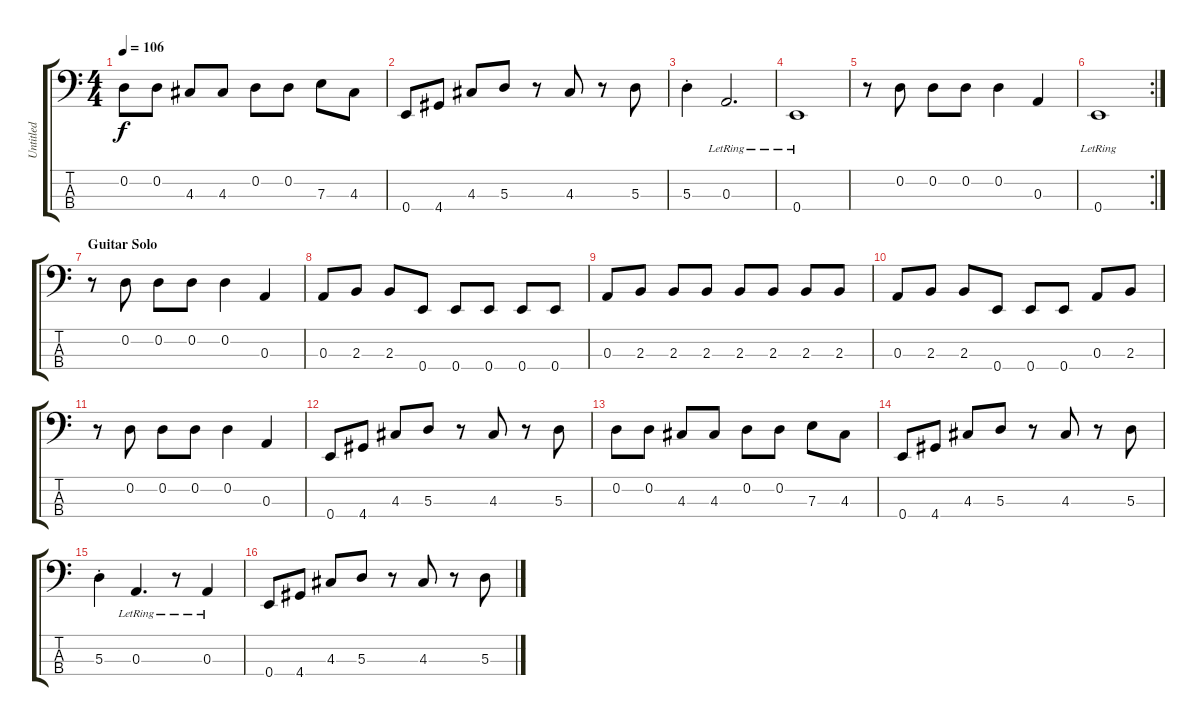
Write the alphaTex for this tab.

\track ("Untitled" "Untitled") {instrument electricbasspick}
\staff {score tabs}
\tuning (G2 D2 A1 E1) {hide}
\ts (4 4)
\tempo 106
\clef f4
\ks c
0.2.8{dy f} 0.2.8 4.3.8 4.3.8 0.2.8 0.2.8 7.3.8 4.3.8 |
0.4.8 4.4.8 4.3.8 5.3.8 r.8 4.3.8 r.8 5.3.8 |
5.3{st}.4 0.3{lr}.2{d} |
0.4{lr}.1 |
r.8 0.2.8 0.2.8 0.2.8 0.2.4 0.3.4 |
\rc 2
0.4{lr}.1 |
\section ("" "Guitar Solo")
r.8 0.2.8 0.2.8 0.2.8 0.2.4 0.3.4 |
0.3.8 2.3.8 2.3.8 0.4.8 0.4.8 0.4.8 0.4.8 0.4.8 |
0.3.8 2.3.8 2.3.8 2.3.8 2.3.8 2.3.8 2.3.8 2.3.8 |
0.3.8 2.3.8 2.3.8 0.4.8 0.4.8 0.4.8 0.3.8 2.3.8 |
r.8 0.2.8 0.2.8 0.2.8 0.2.4 0.3.4 |
0.4.8 4.4.8 4.3.8 5.3.8 r.8 4.3.8 r.8 5.3.8 |
0.2.8 0.2.8 4.3.8 4.3.8 0.2.8 0.2.8 7.3.8 4.3.8 |
0.4.8 4.4.8 4.3.8 5.3.8 r.8 4.3.8 r.8 5.3.8 |
5.3{st}.4 0.3{lr}.4{d} r.8 0.3{lr}.4 |
0.4.8 4.4.8 4.3.8 5.3.8 r.8 4.3.8 r.8 5.3.8
